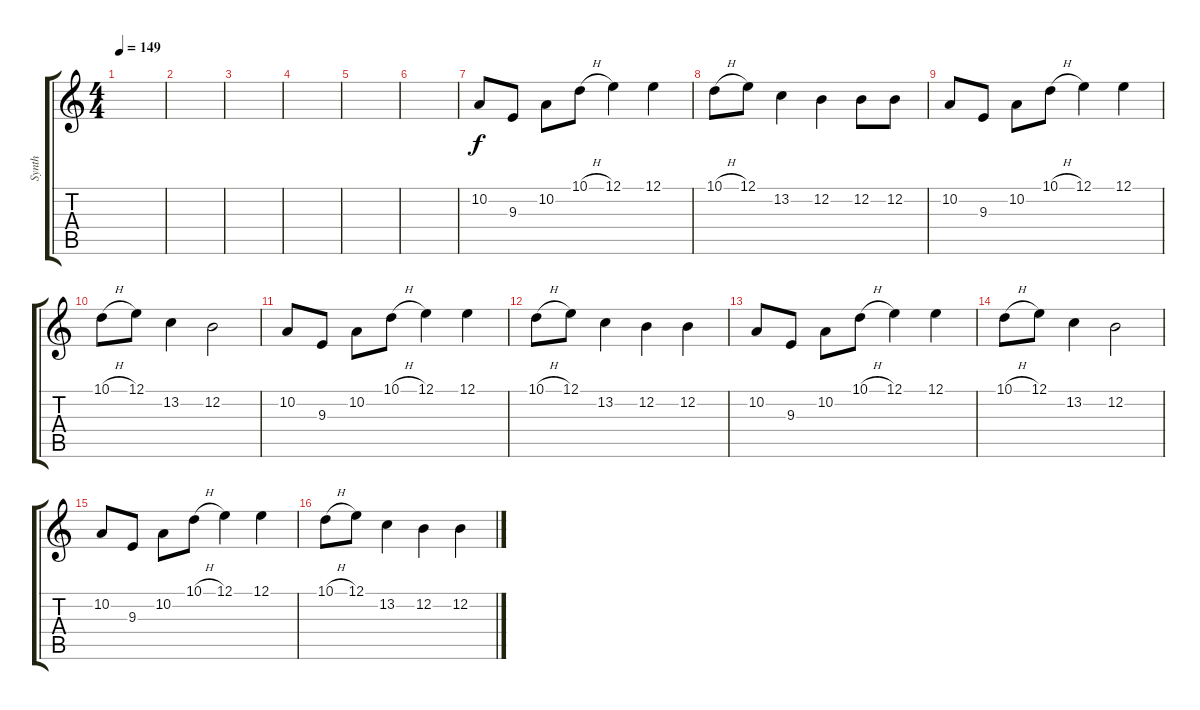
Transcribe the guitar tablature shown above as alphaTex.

\track ("Synth" "Synth") {instrument lead8bassandlead}
\staff {score tabs}
\tuning (E4 B3 G3 D3 A2 E2) {hide}
\ts (4 4)
\tempo 149
\clef g2
\ks c
|
|
|
|
|
|
10.2.8{volume 12} 9.3.8 10.2.8 10.1{h}.8 12.1.4 12.1.4 |
10.1{h}.8 12.1.8 13.2.4 12.2.4 12.2.8 12.2.8 |
10.2.8 9.3.8 10.2.8 10.1{h}.8 12.1.4 12.1.4 |
10.1{h}.8 12.1.8 13.2.4 12.2.2 |
10.2.8 9.3.8 10.2.8 10.1{h}.8 12.1.4 12.1.4 |
10.1{h}.8 12.1.8 13.2.4 12.2.4 12.2.4 |
10.2.8 9.3.8 10.2.8 10.1{h}.8 12.1.4 12.1.4 |
10.1{h}.8 12.1.8 13.2.4 12.2.2 |
10.2.8{volume 13} 9.3.8 10.2.8 10.1{h}.8 12.1.4 12.1.4 |
10.1{h}.8 12.1.8 13.2.4 12.2.4 12.2.4
